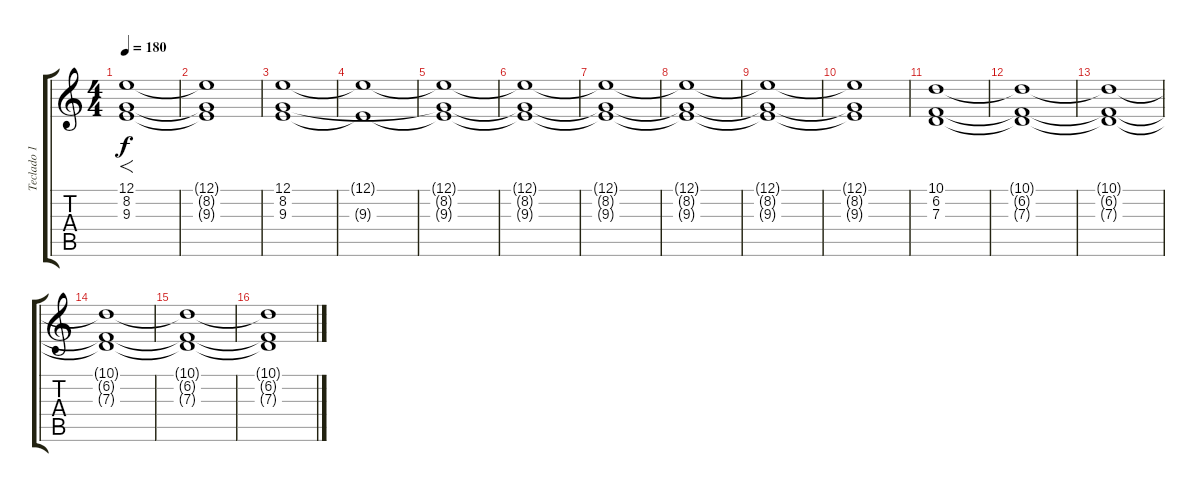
\track ("Teclado 1" "Teclado 1") {instrument stringensemble1}
\staff {score tabs}
\tuning (E4 B3 G3 D3 A2 E2) {hide}
\ts (4 4)
\tempo 180
\clef g2
\ks c
(12.1 8.2 9.3).1{f dy f instrument stringensemble1} |
(12.1{t} 8.2{t} 9.3{t}).1 |
(12.1 8.2 9.3).1 |
(12.1{t} 9.3{t}).1 |
(12.1{t} 8.2{t} 9.3{t}).1 |
(12.1{t} 8.2{t} 9.3{t}).1 |
(12.1{t} 8.2{t} 9.3{t}).1 |
(12.1{t} 8.2{t} 9.3{t}).1 |
(12.1{t} 8.2{t} 9.3{t}).1 |
(12.1{t} 8.2{t} 9.3{t}).1 |
(10.1 6.2 7.3).1 |
(10.1{t} 6.2{t} 7.3{t}).1 |
(10.1{t} 6.2{t} 7.3{t}).1 |
(10.1{t} 6.2{t} 7.3{t}).1 |
(10.1{t} 6.2{t} 7.3{t}).1 |
(10.1{t} 6.2{t} 7.3{t}).1
